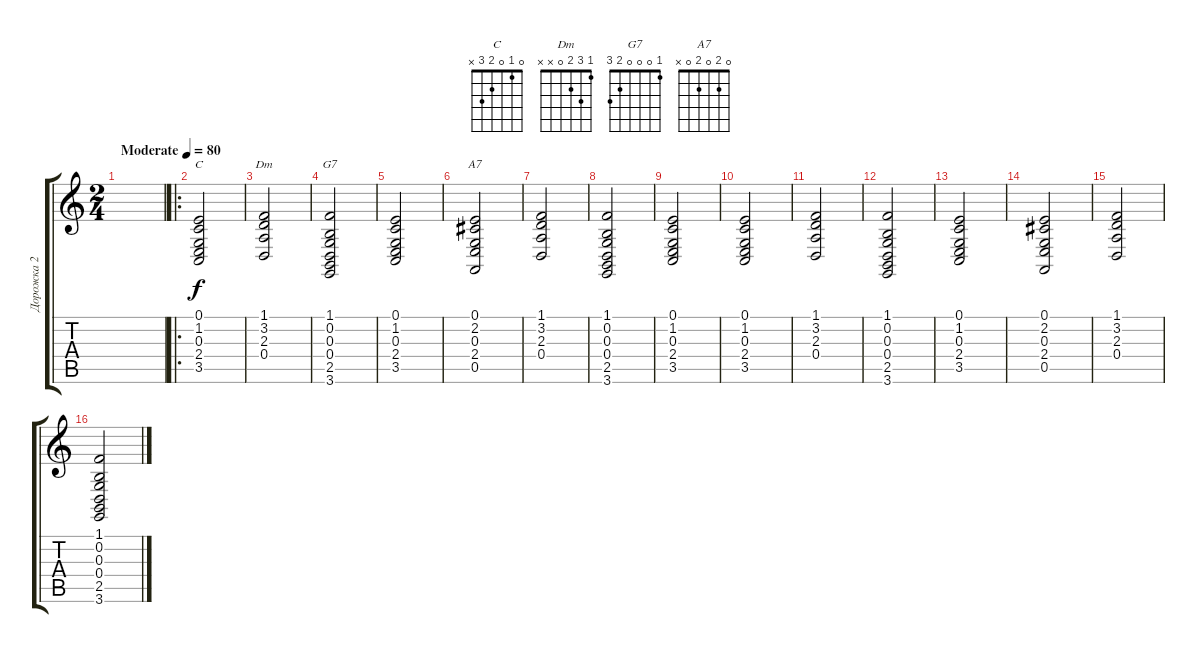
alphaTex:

\track ("Дорожка 2" "Дорожка 2") {instrument stringensemble1}
\staff {score tabs}
\tuning (E4 B3 G3 D3 A2 E2) {hide}
\chord ("C" 0 1 0 2 3 x)
\chord ("Dm" 1 3 2 0 x x)
\chord ("G7" 1 0 0 0 2 3)
\chord ("A7" 0 2 0 2 0 x)
\ts (2 4)
\tempo (80 "Moderate")
\clef g2
\ks c
|
\ro
(0.1 1.2 0.3 2.4 3.5).2{ch "C"} |
(1.1 3.2 2.3 0.4).2{ch "Dm"} |
(1.1 0.2 0.3 0.4 2.5 3.6).2{ch "G7"} |
(0.1 1.2 0.3 2.4 3.5).2 |
(0.1 2.2 0.3 2.4 0.5).2{ch "A7"} |
(1.1 3.2 2.3 0.4).2 |
(1.1 0.2 0.3 0.4 2.5 3.6).2 |
(0.1 1.2 0.3 2.4 3.5).2 |
(0.1 1.2 0.3 2.4 3.5).2 |
(1.1 3.2 2.3 0.4).2 |
(1.1 0.2 0.3 0.4 2.5 3.6).2 |
(0.1 1.2 0.3 2.4 3.5).2 |
(0.1 2.2 0.3 2.4 0.5).2 |
(1.1 3.2 2.3 0.4).2 |
(1.1 0.2 0.3 0.4 2.5 3.6).2
